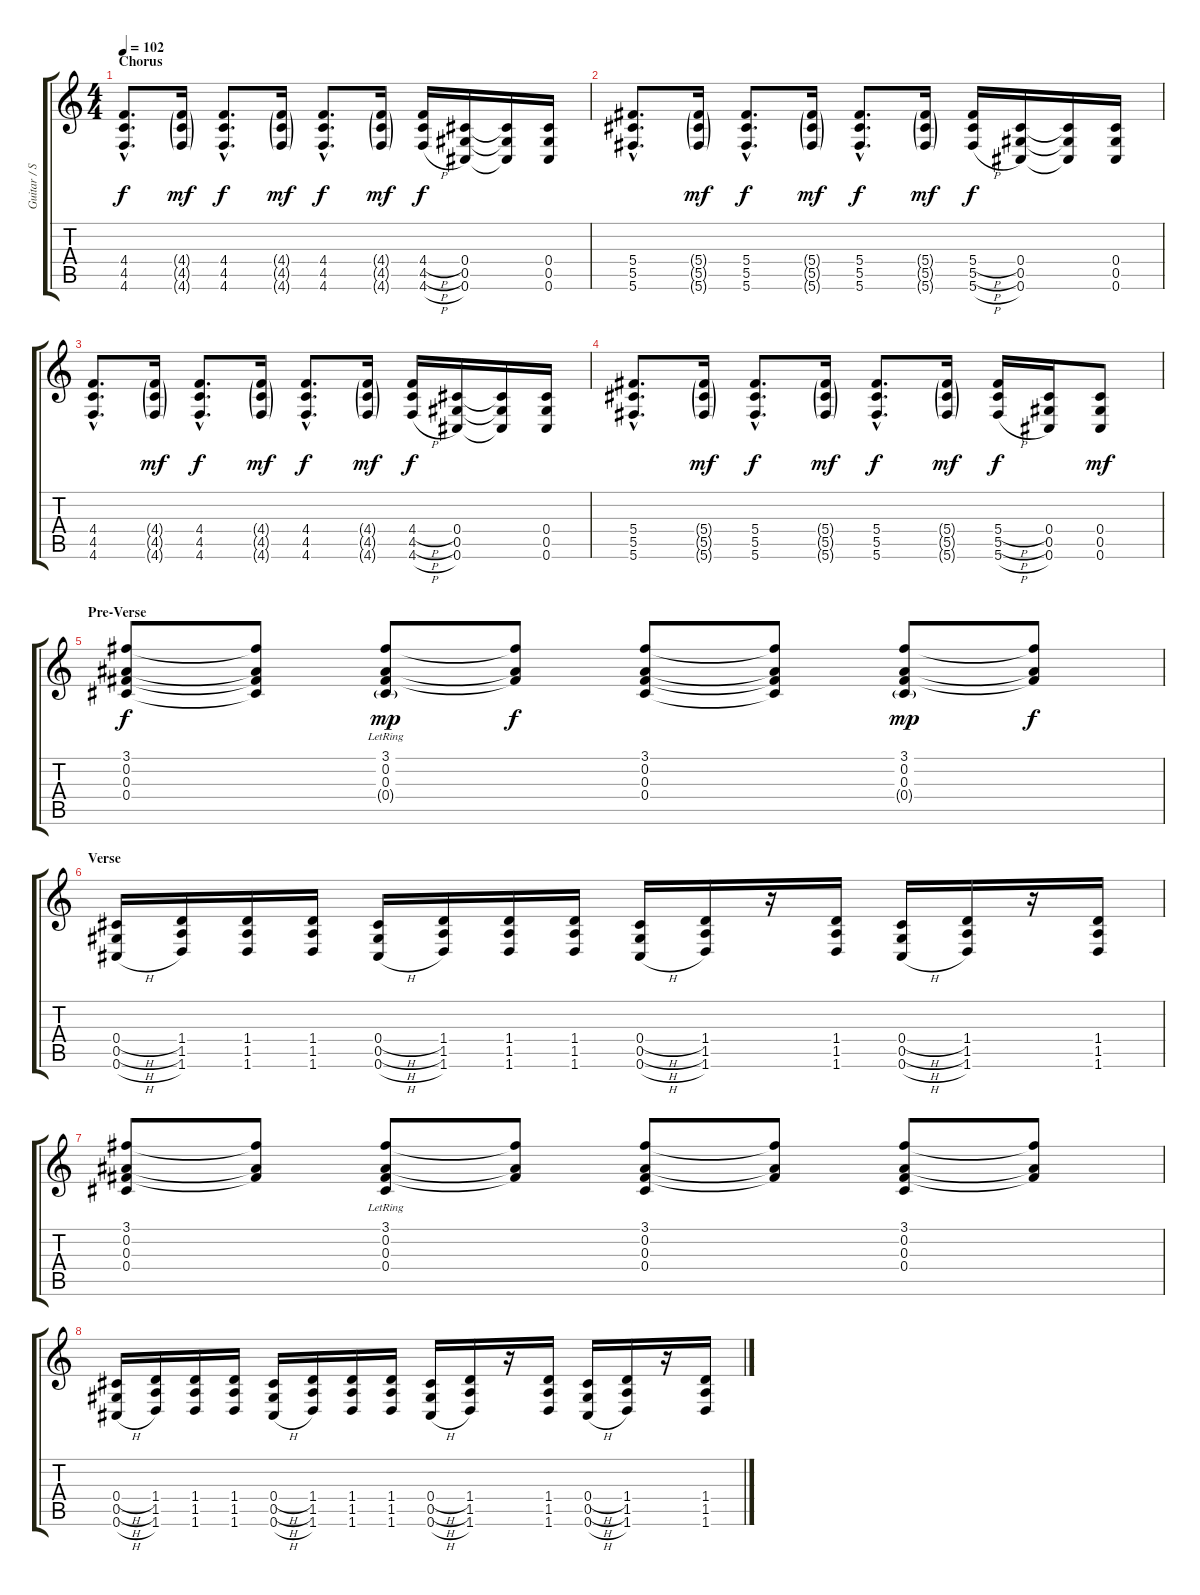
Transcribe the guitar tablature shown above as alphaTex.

\track ("Guitar / Stef Carpenter" "Guitar / S") {instrument distortionguitar}
\staff {score tabs}
\tuning (Eb4 Bb3 Gb3 Db3 Ab2 Db2) {hide}
\ts (4 4)
\section ("" "Chorus")
\tempo 102
\clef g2
\ks c
(4.4{hac} 4.5{hac} 4.6{hac}).8{d dy f} (4.4{g} 4.5{g} 4.6{g}).16{dy mf} (4.4{hac} 4.5{hac} 4.6{hac}).8{d dy f} (4.4{g} 4.5{g} 4.6{g}).16{dy mf} (4.4{hac} 4.5{hac} 4.6{hac}).8{d dy f} (4.4{g} 4.5{g} 4.6{g}).16{dy mf} (4.4{h} 4.5{h} 4.6{h}).16{dy f} (0.4 0.5 0.6).16 (0.4{t} 0.5{t} 0.6{t}).16 (0.4 0.5 0.6).16 |
(5.4{hac} 5.5{hac} 5.6{hac}).8{d} (5.4{g} 5.5{g} 5.6{g}).16{dy mf} (5.4{hac} 5.5{hac} 5.6{hac}).8{d dy f} (5.4{g} 5.5{g} 5.6{g}).16{dy mf} (5.4{hac} 5.5{hac} 5.6{hac}).8{d dy f} (5.4{g} 5.5{g} 5.6{g}).16{dy mf} (5.4{h} 5.5{h} 5.6{h}).16{dy f} (0.4 0.5 0.6).16 (0.4{t} 0.5{t} 0.6{t}).16 (0.4 0.5 0.6).16 |
(4.4{hac} 4.5{hac} 4.6{hac}).8{d} (4.4{g} 4.5{g} 4.6{g}).16{dy mf} (4.4{hac} 4.5{hac} 4.6{hac}).8{d dy f} (4.4{g} 4.5{g} 4.6{g}).16{dy mf} (4.4{hac} 4.5{hac} 4.6{hac}).8{d dy f} (4.4{g} 4.5{g} 4.6{g}).16{dy mf} (4.4{h} 4.5{h} 4.6{h}).16{dy f} (0.4 0.5 0.6).16 (0.4{t} 0.5{t} 0.6{t}).16 (0.4 0.5 0.6).16 |
(5.4{hac} 5.5{hac} 5.6{hac}).8{d} (5.4{g} 5.5{g} 5.6{g}).16{dy mf} (5.4{hac} 5.5{hac} 5.6{hac}).8{d dy f} (5.4{g} 5.5{g} 5.6{g}).16{dy mf} (5.4{hac} 5.5{hac} 5.6{hac}).8{d dy f} (5.4{g} 5.5{g} 5.6{g}).16{dy mf} (5.4{h} 5.5{h} 5.6{h}).16{dy f} (0.4 0.5 0.6).16 (0.4 0.5 0.6).8{dy mf} |
\section ("" "Pre-Verse")
(3.1 0.2 0.3 0.4).8{dy f} (3.1{t} 0.2{t} 0.3{t} 0.4{t}).8 (3.1{lr} 0.2 0.3 0.4{g}).8{dy mp} (3.1{t} 0.2{t} 0.3{t}).8{dy f} (3.1 0.2 0.3 0.4).8 (3.1{t} 0.2{t} 0.3{t} 0.4{t}).8 (3.1 0.2 0.3 0.4{g}).8{dy mp} (3.1{t} 0.2{t} 0.3{t}).8{dy f} |
\section ("" "Verse")
(0.4{h} 0.5{h} 0.6{h}).16 (1.4 1.5 1.6).16 (1.4 1.5 1.6).16 (1.4 1.5 1.6).16 (0.4{h} 0.5{h} 0.6{h}).16 (1.4 1.5 1.6).16 (1.4 1.5 1.6).16 (1.4 1.5 1.6).16 (0.4{h} 0.5{h} 0.6{h}).16 (1.4 1.5 1.6).16 r.16 (1.4 1.5 1.6).16 (0.4{h} 0.5{h} 0.6{h}).16 (1.4 1.5 1.6).16 r.16 (1.4 1.5 1.6).16 |
(3.1 0.2 0.3 0.4).8 (3.1{t} 0.2{t} 0.3{t}).8 (3.1{lr} 0.2 0.3 0.4).8 (3.1{t} 0.2{t} 0.3{t}).8 (3.1 0.2 0.3 0.4).8 (3.1{t} 0.2{t} 0.3{t}).8 (3.1 0.2 0.3 0.4).8 (3.1{t} 0.2{t} 0.3{t}).8 |
(0.4{h} 0.5{h} 0.6{h}).16 (1.4 1.5 1.6).16 (1.4 1.5 1.6).16 (1.4 1.5 1.6).16 (0.4{h} 0.5{h} 0.6{h}).16 (1.4 1.5 1.6).16 (1.4 1.5 1.6).16 (1.4 1.5 1.6).16 (0.4{h} 0.5{h} 0.6{h}).16 (1.4 1.5 1.6).16 r.16 (1.4 1.5 1.6).16 (0.4{h} 0.5{h} 0.6{h}).16 (1.4 1.5 1.6).16 r.16 (1.4 1.5 1.6).16
